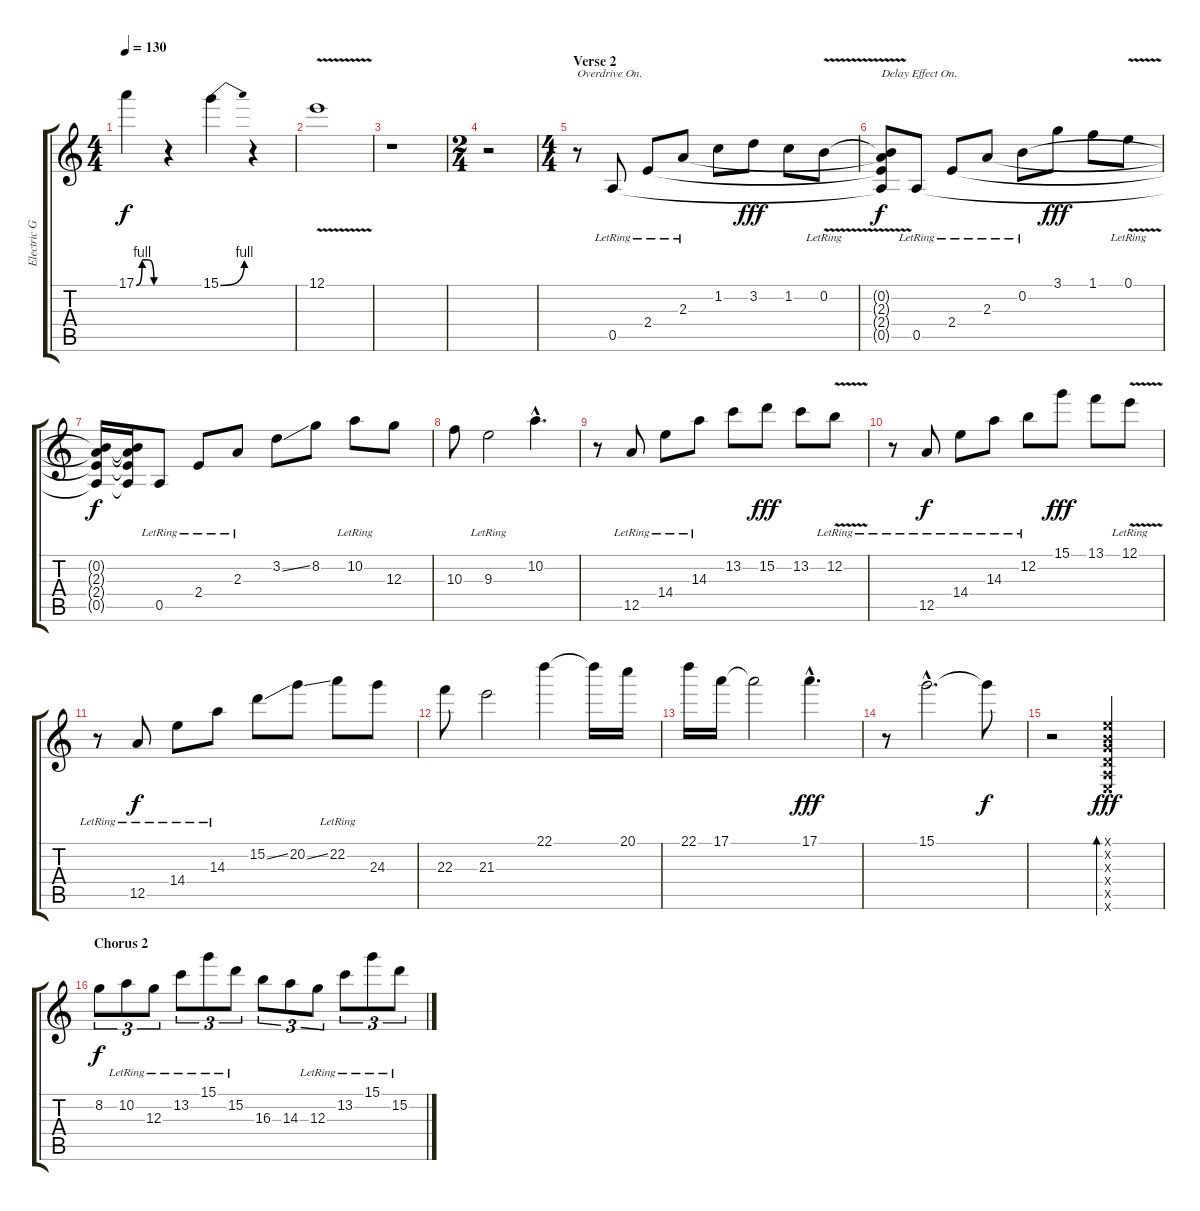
\track ("Electric Guitar Two (Delay / Solo)" "Electric G") {instrument electricguitarjazz}
\staff {score tabs}
\tuning (E4 B3 G3 D3 A2 E2) {hide}
\ts (4 4)
\tempo 130
\clef g2
\ks c
17.1{be (custom 0 0 15 4 30 4 45 0 60 0)}.4{dy f} r.4 15.1{be (bend 0 0 60 4)}.4 r.4 |
12.1{v}.1{volume 0} |
r.1 |
\ts (2 4)
r.2 |
\ts (4 4)
\section ("" "Verse 2")
r.8{txt "Overdrive On." volume 14 instrument electricguitarjazz} 0.5{lr}.8 2.4{lr}.8 2.3{lr}.8 1.2.8 3.2.8{dy fff} 1.2.8 0.2{v lr}.8 |
(0.2{t} 2.3{t} 2.4{t} 0.5{t}).8{txt "Delay Effect On." dy f} 0.5{lr}.8 2.4{lr}.8 2.3{lr}.8 0.2{lr}.8 3.1.8{dy fff} 1.1.8 0.1{v lr}.8 |
(0.2{t} 2.3{t} 2.4{t} 0.5{t}).16{dy f} (0.2{t} 2.3{t} 2.4{t} 0.5{t}).16 0.5{lr}.8 2.4{lr}.8 2.3{lr}.8 3.2{ss}.8 8.2.8 10.2{lr}.8 12.3.8 |
10.3.8 9.3{lr}.2 10.2{hac}.4{d} |
r.8 12.5{lr}.8 14.4{lr}.8 14.3{lr}.8 13.2.8 15.2.8{dy fff} 13.2.8 12.2{v lr}.8 |
r.8 12.5{lr}.8{dy f} 14.4{lr}.8 14.3{lr}.8 12.2{lr}.8 15.1.8{dy fff} 13.1.8 12.1{v lr}.8 |
r.8 12.5{lr}.8{dy f} 14.4{lr}.8 14.3{lr}.8 15.2{ss}.8 20.2{ss}.8 22.2{lr}.8 24.3.8 |
22.3.8 21.3.2 22.1.4 22.1{t}.16 20.1.16 |
22.1.16 17.1.16 17.1{t}.2 17.1{hac}.4{d dy fff} |
r.8 15.1{hac}.2{d} 15.1{t}.8{dy f} |
r.2 (0.1{x} 0.2{x} 0.3{x} 0.4{x} 0.5{x} 0.6{x}).2{bd 480 dy fff} |
\section ("" "Chorus 2")
8.2.8{tu (3 2) dy f} 10.2{lr}.8{tu (3 2)} 12.3{lr}.8{tu (3 2)} 13.2{lr}.8{tu (3 2)} 15.1{lr}.8{tu (3 2)} 15.2{lr}.8{tu (3 2)} 16.3.8{tu (3 2)} 14.3.8{tu (3 2)} 12.3{lr}.8{tu (3 2)} 13.2{lr}.8{tu (3 2)} 15.1{lr}.8{tu (3 2)} 15.2{lr}.8{tu (3 2)}
